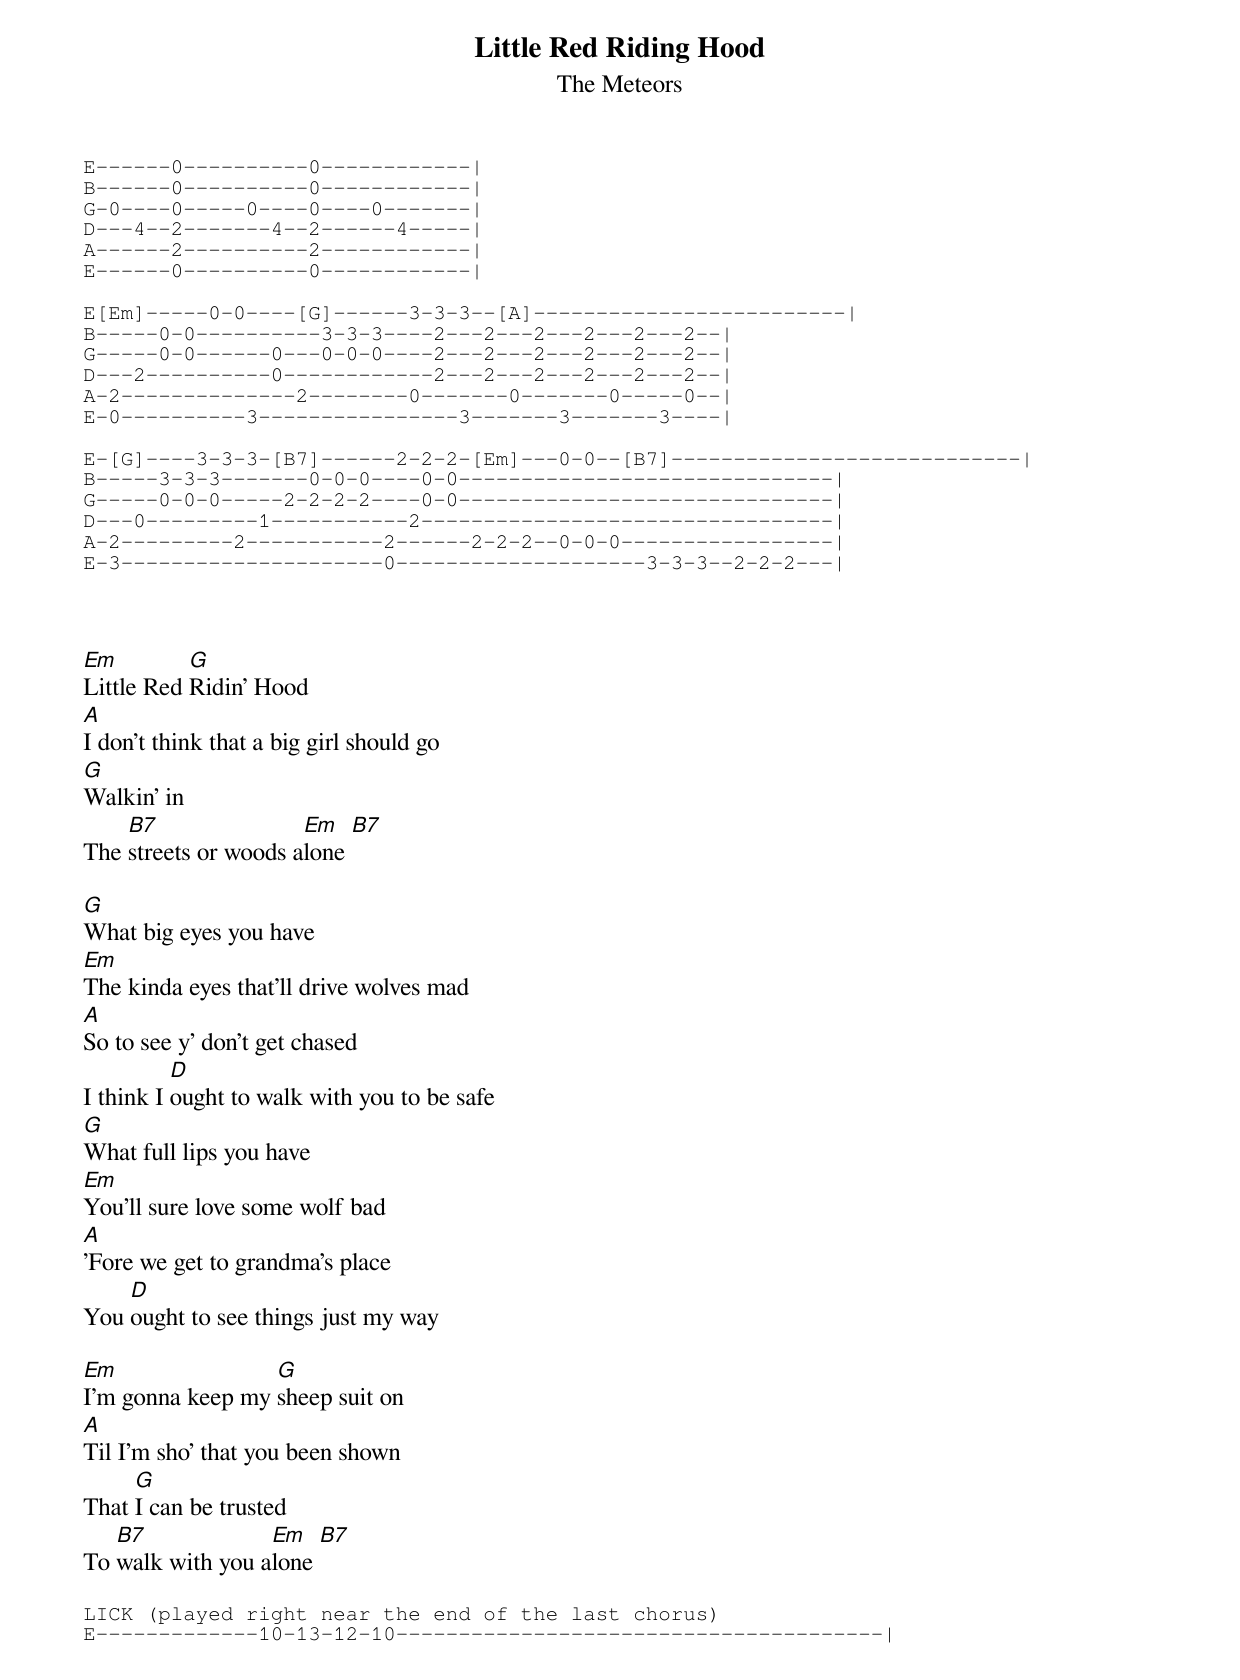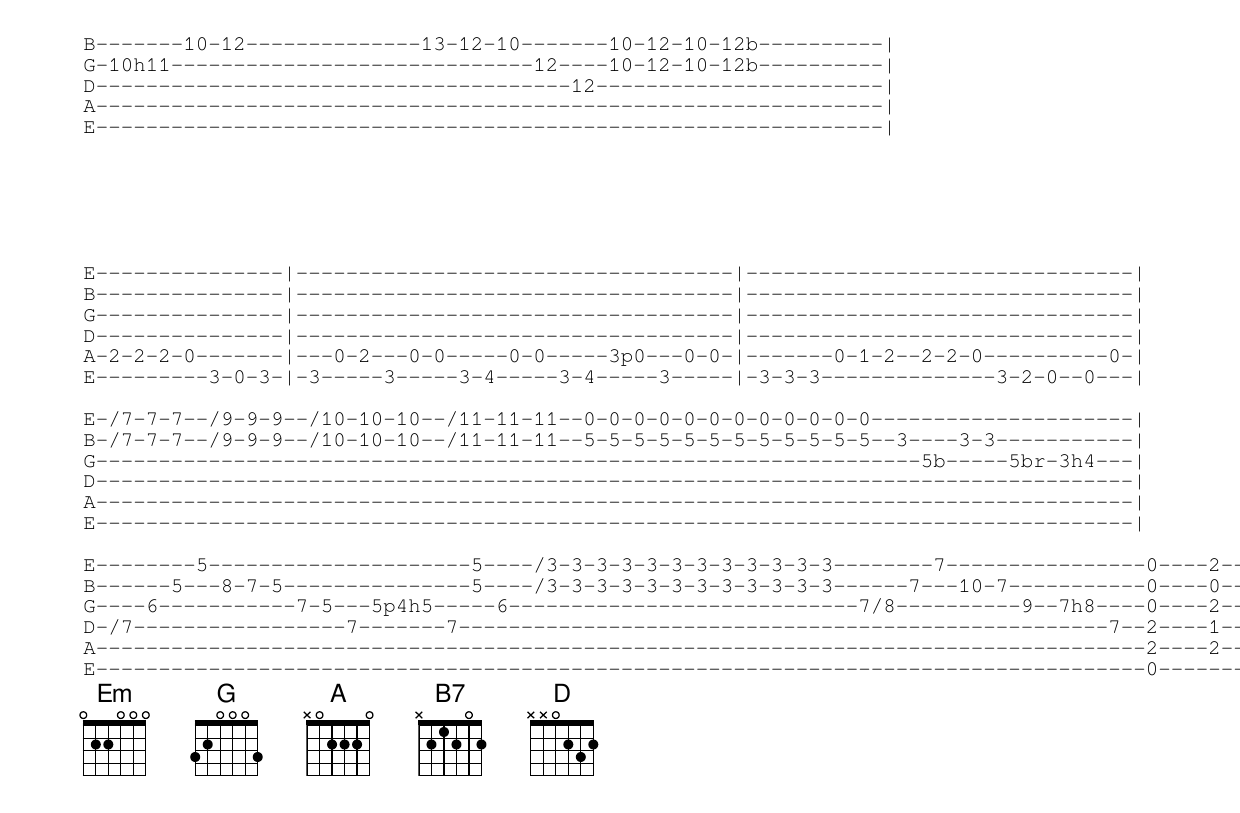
{title: Little Red Riding Hood}
{subtitle: The Meteors}


{sot}
E------0----------0------------|
B------0----------0------------|
G-0----0-----0----0----0-------|
D---4--2-------4--2------4-----|
A------2----------2------------|
E------0----------0------------|

E[Em]-----0-0----[G]------3-3-3--[A]-------------------------|
B-----0-0----------3-3-3----2---2---2---2---2---2--|
G-----0-0------0---0-0-0----2---2---2---2---2---2--|
D---2----------0------------2---2---2---2---2---2--|
A-2--------------2--------0-------0-------0-----0--|
E-0----------3----------------3-------3-------3----|

E-[G]----3-3-3-[B7]------2-2-2-[Em]---0-0--[B7]----------------------------|
B-----3-3-3-------0-0-0----0-0------------------------------|
G-----0-0-0-----2-2-2-2----0-0------------------------------|
D---0---------1-----------2---------------------------------|
A-2---------2-----------2------2-2-2--0-0-0-----------------|
E-3---------------------0--------------------3-3-3--2-2-2---|
{eot}



[Em]Little Red [G]Ridin' Hood
[A]I don't think that a big girl should go
[G]Walkin' in
The [B7]streets or woods a[Em]lone [B7]

[G]What big eyes you have
[Em]The kinda eyes that'll drive wolves mad
[A]So to see y' don't get chased
I think I [D]ought to walk with you to be safe
[G]What full lips you have
[Em]You'll sure love some wolf bad
[A]'Fore we get to grandma's place
You [D]ought to see things just my way

[Em]I'm gonna keep my [G]sheep suit on
[A]Til I'm sho' that you been shown
That [G]I can be trusted
To [B7]walk with you a[Em]lone [B7]

{sot}
LICK (played right near the end of the last chorus)
E-------------10-13-12-10---------------------------------------|
B-------10-12--------------13-12-10-------10-12-10-12b----------|
G-10h11-----------------------------12----10-12-10-12b----------|
D--------------------------------------12-----------------------|
A---------------------------------------------------------------|
E---------------------------------------------------------------|
{eot}





{sot}
E---------------|-----------------------------------|-------------------------------|
B---------------|-----------------------------------|-------------------------------|
G---------------|-----------------------------------|-------------------------------|
D---------------|-----------------------------------|-------------------------------|
A-2-2-2-0-------|---0-2---0-0-----0-0-----3p0---0-0-|-------0-1-2--2-2-0----------0-|
E---------3-0-3-|-3-----3-----3-4-----3-4-----3-----|-3-3-3--------------3-2-0--0---|

E-/7-7-7--/9-9-9--/10-10-10--/11-11-11--0-0-0-0-0-0-0-0-0-0-0-0---------------------|
B-/7-7-7--/9-9-9--/10-10-10--/11-11-11--5-5-5-5-5-5-5-5-5-5-5-5--3----3-3-----------|
G------------------------------------------------------------------5b-----5br-3h4---|
D-----------------------------------------------------------------------------------|
A-----------------------------------------------------------------------------------|
E-----------------------------------------------------------------------------------|

E--------5---------------------5----/3-3-3-3-3-3-3-3-3-3-3-3--------7----------------0----2---0----|
B------5---8-7-5---------------5----/3-3-3-3-3-3-3-3-3-3-3-3------7---10-7-----------0----0---0----|
G----6-----------7-5---5p4h5-----6----------------------------7/8----------9--7h8----0----2---0----|
D-/7-----------------7-------7----------------------------------------------------7--2----1---2----|
A------------------------------------------------------------------------------------2----2---2----|
E------------------------------------------------------------------------------------0--------0----|
{eot}
